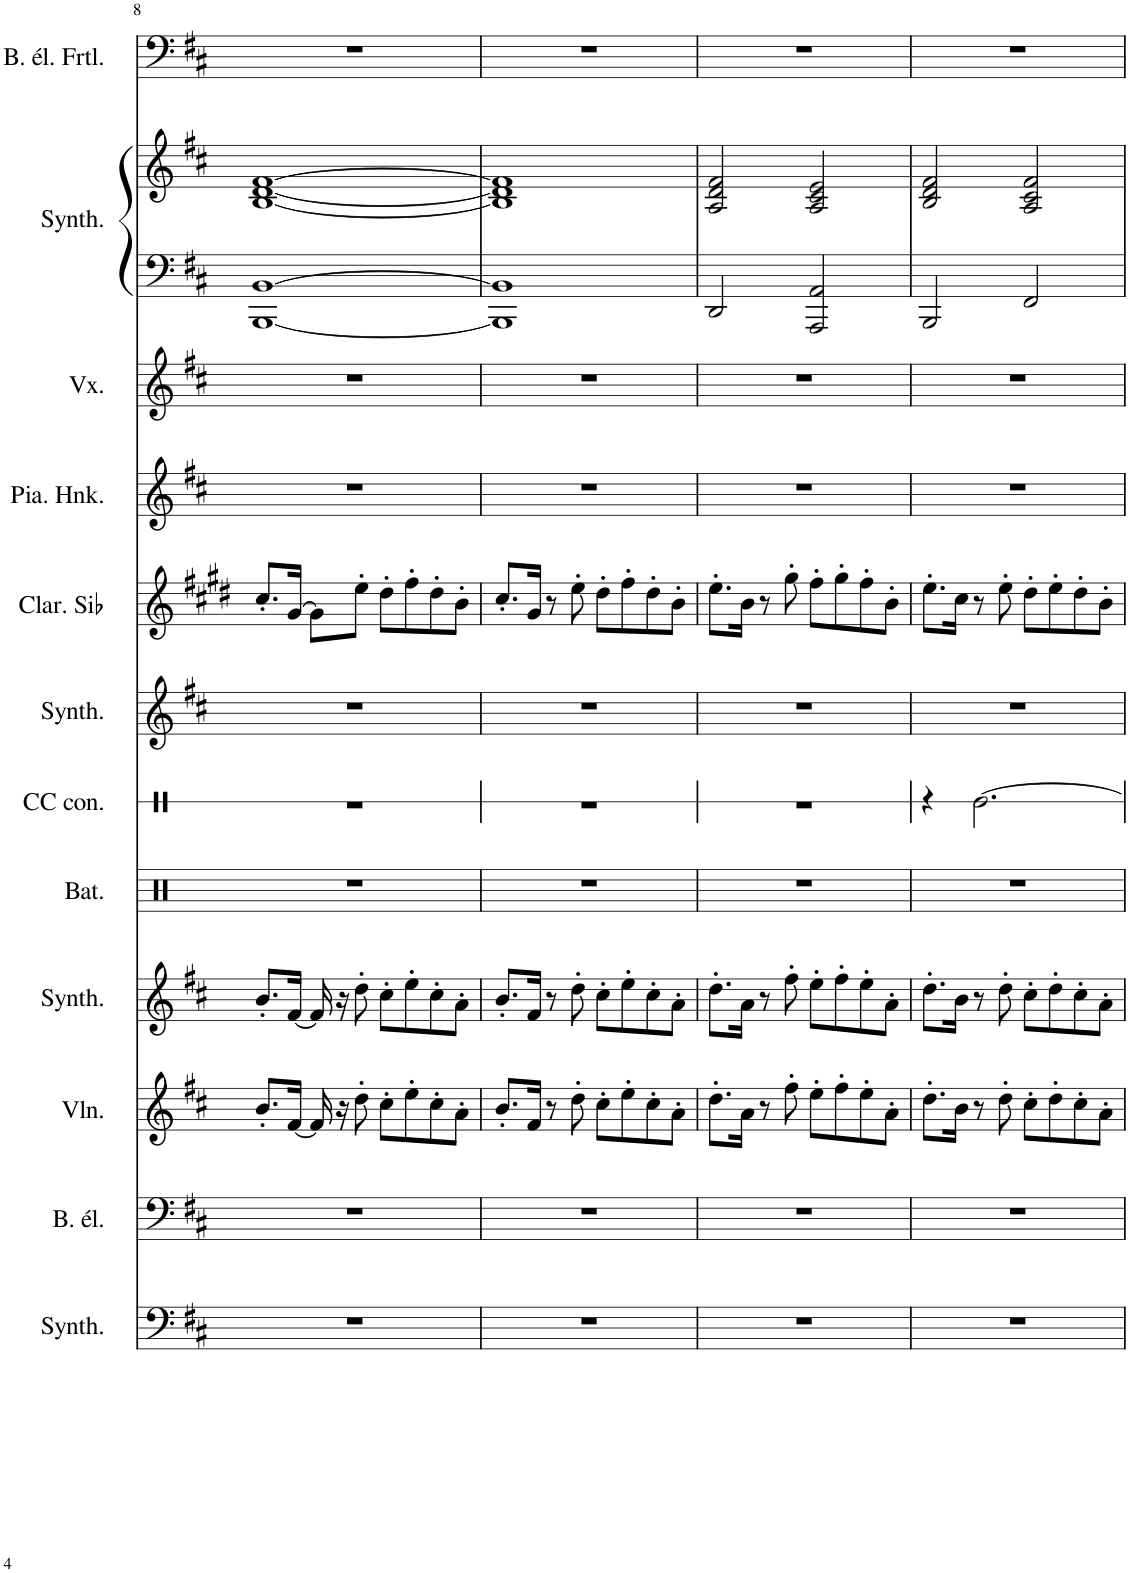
**kern	**kern	**kern	**kern	**kern	**kern	**kern	**kern	**kern	**kern	**kern	**kern	**kern
*part12	*part11	*part10	*part9	*part8	*part7	*part6	*part5	*part4	*part3	*part2	*part2	*part1
*staff13	*staff12	*staff11	*staff10	*staff9	*staff8	*staff7	*staff6	*staff5	*staff4	*staff3	*staff2	*staff1
*I"Synthétiseur d'effets	*I"Basse électrique	*I"Violon	*I"Synthétiseur d'effets	*I"Batterie	*I"Caisse claire de concert	*I"Synthétiseur d'effets	*I"Clarinette en Sib	*I"Piano Honky Tonk	*I"Voix	*I"Synthétiseur d'instruments à cordes	*	*I"Basse électrique fretless, Fretless Bass
*I'Synth.	*I'B. él.	*I'Vln.	*I'Synth.	*I'Bat.	*I'CC con.	*I'Synth.	*I'Clar. Sib	*I'Pia. Hnk.	*I'Vx.	*I'Synth.	*	*I'B. él. Frtl.
!!LO:PB:g=z
*clefF4	*clefF4	*clefG2	*clefG2	*clefX	*clefX	*clefG2	*clefG2	*clefG2	*clefG2	*clefF4	*clefG2	*clefF4
*	*Trd7c12	*	*	*	*	*	*Trd1c2	*	*	*	*	*Trd7c12
*k[f#c#]	*k[f#c#]	*k[f#c#]	*k[f#c#]	*k[]	*k[f#c#]	*k[f#c#]	*k[f#c#g#d#]	*k[f#c#]	*k[f#c#]	*k[f#c#]	*k[f#c#]	*k[f#c#]
*M4/4	*M4/4	*M4/4	*M4/4	*M4/4	*M4/4	*M4/4	*M4/4	*M4/4	*M4/4	*M4/4	*M4/4	*M4/4
=8	=8	=8	=8	=8	=8	=8	=8	=8	=8	=8	=8	=8
1r	1r	8.b'/L	8.b'/L	1r	1r	1r	8.cc#'/L	1r	1r	[1BBB [1BB	[1B [1d [1f#	1r
.	.	[16f#/Jk	[16f#/Jk	.	.	.	[16g#/Jk	.	.	.	.	.
.	.	16f#/]	16f#/]	.	.	.	8g#\L]	.	.	.	.	.
.	.	16r	16r	.	.	.	.	.	.	.	.	.
.	.	8dd'\	8dd'\	.	.	.	8ee'\J	.	.	.	.	.
.	.	8cc#'\L	8cc#'\L	.	.	.	8dd#'\L	.	.	.	.	.
.	.	8ee'\	8ee'\	.	.	.	8ff#'\	.	.	.	.	.
.	.	8cc#'\	8cc#'\	.	.	.	8dd#'\	.	.	.	.	.
.	.	8a'\J	8a'\J	.	.	.	8b'\J	.	.	.	.	.
=9	=9	=9	=9	=9	=9	=9	=9	=9	=9	=9	=9	=9
1r	1r	8.b'/L	8.b'/L	1r	1r	1r	8.cc#'/L	1r	1r	1BBB] 1BB]	1B] 1d] 1f#]	1r
.	.	16f#/Jk	16f#/Jk	.	.	.	16g#/Jk	.	.	.	.	.
.	.	8r	8r	.	.	.	8r	.	.	.	.	.
.	.	8dd'\	8dd'\	.	.	.	8ee'\	.	.	.	.	.
.	.	8cc#'\L	8cc#'\L	.	.	.	8dd#'\L	.	.	.	.	.
.	.	8ee'\	8ee'\	.	.	.	8ff#'\	.	.	.	.	.
.	.	8cc#'\	8cc#'\	.	.	.	8dd#'\	.	.	.	.	.
.	.	8a'\J	8a'\J	.	.	.	8b'\J	.	.	.	.	.
=10	=10	=10	=10	=10	=10	=10	=10	=10	=10	=10	=10	=10
1r	1r	8.dd'\L	8.dd'\L	1r	1r	1r	8.ee'\L	1r	1r	2DD/	2A/ 2d/ 2f#/	1r
.	.	16a\Jk	16a\Jk	.	.	.	16b\Jk	.	.	.	.	.
.	.	8r	8r	.	.	.	8r	.	.	.	.	.
.	.	8ff#'\	8ff#'\	.	.	.	8gg#'\	.	.	.	.	.
.	.	8ee'\L	8ee'\L	.	.	.	8ff#'\L	.	.	2AAA/ 2AA/	2A/ 2c#/ 2e/	.
.	.	8ff#'\	8ff#'\	.	.	.	8gg#'\	.	.	.	.	.
.	.	8ee'\	8ee'\	.	.	.	8ff#'\	.	.	.	.	.
.	.	8a'\J	8a'\J	.	.	.	8b'\J	.	.	.	.	.
=11	=11	=11	=11	=11	=11	=11	=11	=11	=11	=11	=11	=11
1r	1r	8.dd'\L	8.dd'\L	1r	4r	1r	8.ee'\L	1r	1r	2BBB/	2B/ 2d/ 2f#/	1r
.	.	16b\Jk	16b\Jk	.	.	.	16cc#\Jk	.	.	.	.	.
.	.	8r	8r	.	[2.Re\	.	8r	.	.	.	.	.
.	.	8dd'\	8dd'\	.	.	.	8ee'\	.	.	.	.	.
.	.	8cc#'\L	8cc#'\L	.	.	.	8dd#'\L	.	.	2FF#/	2A/ 2c#/ 2f#/	.
.	.	8dd'\	8dd'\	.	.	.	8ee'\	.	.	.	.	.
.	.	8cc#'\	8cc#'\	.	.	.	8dd#'\	.	.	.	.	.
.	.	8a'\J	8a'\J	.	.	.	8b'\J	.	.	.	.	.
=	=	=	=	=	=	=	=	=	=	=	=	=
*-	*-	*-	*-	*-	*-	*-	*-	*-	*-	*-	*-	*-
